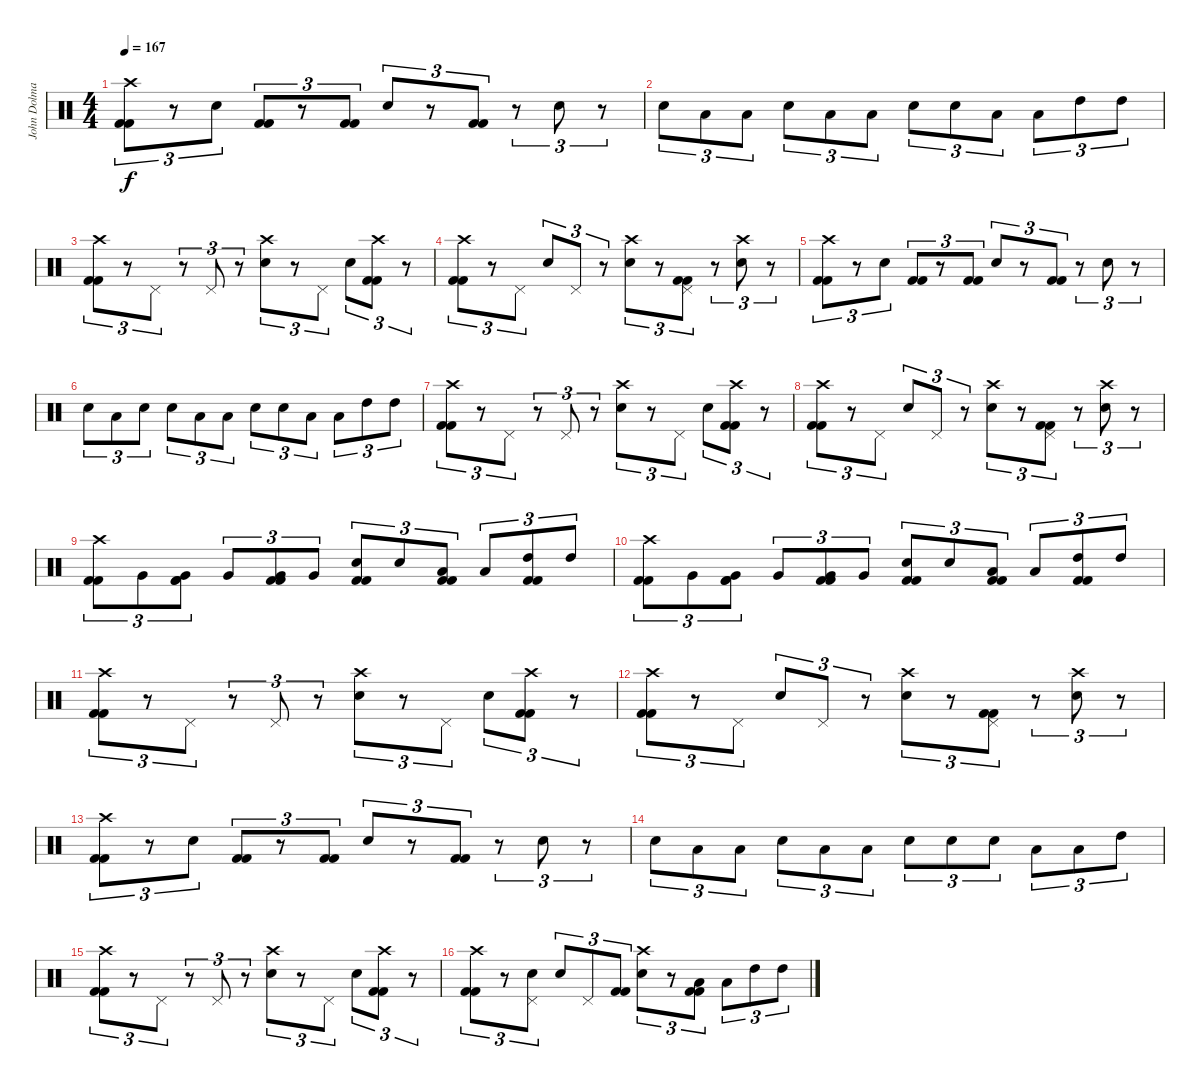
\track ("John Dolmayan" "John Dolma") {instrument percussion}
\staff {score}
\articulation defaults
\ts (4 4)
\tempo 167
\clef neutral
\ks c
("Crash high (hit)" "Kick (hit) 2" "Kick (hit) 2").8{tu (3 2) dy f} r.8{tu (3 2)} "Snare (hit) 2".8{tu (3 2)} ("Kick (hit) 2" "Kick (hit) 2").8{tu (3 2)} r.8{tu (3 2)} ("Kick (hit) 2" "Kick (hit) 2").8{tu (3 2)} "Snare (hit) 2".8{tu (3 2)} r.8{tu (3 2)} ("Kick (hit) 2" "Kick (hit) 2").8{tu (3 2)} r.8{tu (3 2)} "Snare (hit) 2".8{tu (3 2)} r.8{tu (3 2)} |
"Snare (hit) 2".8{tu (3 2)} "Low Tom (hit)".8{tu (3 2)} "Low Tom (hit)".8{tu (3 2)} "Snare (hit) 2".8{tu (3 2)} "Low Tom (hit)".8{tu (3 2)} "Low Tom (hit)".8{tu (3 2)} "Snare (hit) 2".8{tu (3 2)} "Snare (hit) 2".8{tu (3 2)} "Low Tom (hit)".8{tu (3 2)} "Low Tom (hit)".8{tu (3 2)} "High Tom (hit)".8{tu (3 2)} "High Tom (hit)".8{tu (3 2)} |
("Crash high (hit)" "Kick (hit) 2" "Kick (hit) 2").8{tu (3 2)} r.8{tu (3 2)} "Pedal Hi-Hat (hit)".8{tu (3 2)} r.8{tu (3 2)} "Pedal Hi-Hat (hit)".8{tu (3 2)} r.8{tu (3 2)} ("Crash high (hit)" "Snare (hit) 2").8{tu (3 2)} r.8{tu (3 2)} "Pedal Hi-Hat (hit)".8{tu (3 2)} "Snare (hit) 2".8{tu (3 2)} ("Crash high (hit)" "Kick (hit) 2" "Kick (hit) 2").8{tu (3 2)} r.8{tu (3 2)} |
("Crash high (hit)" "Kick (hit) 2" "Kick (hit) 2").8{tu (3 2)} r.8{tu (3 2)} "Pedal Hi-Hat (hit)".8{tu (3 2)} "Snare (hit) 2".8{tu (3 2)} "Pedal Hi-Hat (hit)".8{tu (3 2)} r.8{tu (3 2)} ("Crash high (hit)" "Snare (hit) 2").8{tu (3 2)} r.8{tu (3 2)} ("Pedal Hi-Hat (hit)" "Kick (hit) 2" "Kick (hit) 2").8{tu (3 2)} r.8{tu (3 2)} ("Crash high (hit)" "Snare (hit) 2").8{tu (3 2)} r.8{tu (3 2)} |
("Crash high (hit)" "Kick (hit) 2" "Kick (hit) 2").8{tu (3 2)} r.8{tu (3 2)} "Snare (hit) 2".8{tu (3 2)} ("Kick (hit) 2" "Kick (hit) 2").8{tu (3 2)} r.8{tu (3 2)} ("Kick (hit) 2" "Kick (hit) 2").8{tu (3 2)} "Snare (hit) 2".8{tu (3 2)} r.8{tu (3 2)} ("Kick (hit) 2" "Kick (hit) 2").8{tu (3 2)} r.8{tu (3 2)} "Snare (hit) 2".8{tu (3 2)} r.8{tu (3 2)} |
"Snare (hit) 2".8{tu (3 2)} "Low Tom (hit)".8{tu (3 2)} "Snare (hit) 2".8{tu (3 2)} "Snare (hit) 2".8{tu (3 2)} "Low Tom (hit)".8{tu (3 2)} "Low Tom (hit)".8{tu (3 2)} "Snare (hit) 2".8{tu (3 2)} "Snare (hit) 2".8{tu (3 2)} "Low Tom (hit)".8{tu (3 2)} "Low Tom (hit)".8{tu (3 2)} "High Tom (hit)".8{tu (3 2)} "High Tom (hit)".8{tu (3 2)} |
("Crash high (hit)" "Kick (hit) 2" "Kick (hit) 2").8{tu (3 2)} r.8{tu (3 2)} "Pedal Hi-Hat (hit)".8{tu (3 2)} r.8{tu (3 2)} "Pedal Hi-Hat (hit)".8{tu (3 2)} r.8{tu (3 2)} ("Crash high (hit)" "Snare (hit) 2").8{tu (3 2)} r.8{tu (3 2)} "Pedal Hi-Hat (hit)".8{tu (3 2)} "Snare (hit) 2".8{tu (3 2)} ("Crash high (hit)" "Kick (hit) 2" "Kick (hit) 2").8{tu (3 2)} r.8{tu (3 2)} |
("Crash high (hit)" "Kick (hit) 2" "Kick (hit) 2").8{tu (3 2)} r.8{tu (3 2)} "Pedal Hi-Hat (hit)".8{tu (3 2)} "Snare (hit) 2".8{tu (3 2)} "Pedal Hi-Hat (hit)".8{tu (3 2)} r.8{tu (3 2)} ("Crash high (hit)" "Snare (hit) 2").8{tu (3 2)} r.8{tu (3 2)} ("Pedal Hi-Hat (hit)" "Kick (hit) 2" "Kick (hit) 2").8{tu (3 2)} r.8{tu (3 2)} ("Crash high (hit)" "Snare (hit) 2").8{tu (3 2)} r.8{tu (3 2)} |
("Crash high (hit)" "Kick (hit) 2" "Kick (hit) 2").8{tu (3 2)} "Very Low Tom (hit)".8{tu (3 2)} ("Very Low Tom (hit)" "Kick (hit) 2" "Kick (hit) 2").8{tu (3 2)} "Very Low Tom (hit)".8{tu (3 2)} ("Very Low Tom (hit)" "Kick (hit) 2" "Kick (hit) 2").8{tu (3 2)} "Very Low Tom (hit)".8{tu (3 2)} ("Snare (hit) 2" "Kick (hit) 2" "Kick (hit) 2").8{tu (3 2)} "Snare (hit) 2".8{tu (3 2)} ("Low Tom (hit)" "Kick (hit) 2" "Kick (hit) 2").8{tu (3 2)} "Low Tom (hit)".8{tu (3 2)} ("High Tom (hit)" "Kick (hit) 2" "Kick (hit) 2").8{tu (3 2)} "High Tom (hit)".8{tu (3 2)} |
("Crash high (hit)" "Kick (hit) 2" "Kick (hit) 2").8{tu (3 2)} "Very Low Tom (hit)".8{tu (3 2)} ("Very Low Tom (hit)" "Kick (hit) 2" "Kick (hit) 2").8{tu (3 2)} "Very Low Tom (hit)".8{tu (3 2)} ("Very Low Tom (hit)" "Kick (hit) 2" "Kick (hit) 2").8{tu (3 2)} "Very Low Tom (hit)".8{tu (3 2)} ("Snare (hit) 2" "Kick (hit) 2" "Kick (hit) 2").8{tu (3 2)} "Snare (hit) 2".8{tu (3 2)} ("Low Tom (hit)" "Kick (hit) 2" "Kick (hit) 2").8{tu (3 2)} "Low Tom (hit)".8{tu (3 2)} ("High Tom (hit)" "Kick (hit) 2" "Kick (hit) 2").8{tu (3 2)} "High Tom (hit)".8{tu (3 2)} |
("Crash high (hit)" "Kick (hit) 2" "Kick (hit) 2").8{tu (3 2)} r.8{tu (3 2)} "Pedal Hi-Hat (hit)".8{tu (3 2)} r.8{tu (3 2)} "Pedal Hi-Hat (hit)".8{tu (3 2)} r.8{tu (3 2)} ("Crash high (hit)" "Snare (hit) 2").8{tu (3 2)} r.8{tu (3 2)} "Pedal Hi-Hat (hit)".8{tu (3 2)} "Snare (hit) 2".8{tu (3 2)} ("Crash high (hit)" "Kick (hit) 2" "Kick (hit) 2").8{tu (3 2)} r.8{tu (3 2)} |
("Crash high (hit)" "Kick (hit) 2" "Kick (hit) 2").8{tu (3 2)} r.8{tu (3 2)} "Pedal Hi-Hat (hit)".8{tu (3 2)} "Snare (hit) 2".8{tu (3 2)} "Pedal Hi-Hat (hit)".8{tu (3 2)} r.8{tu (3 2)} ("Crash high (hit)" "Snare (hit) 2").8{tu (3 2)} r.8{tu (3 2)} ("Pedal Hi-Hat (hit)" "Kick (hit) 2" "Kick (hit) 2").8{tu (3 2)} r.8{tu (3 2)} ("Crash high (hit)" "Snare (hit) 2").8{tu (3 2)} r.8{tu (3 2)} |
("Crash high (hit)" "Kick (hit) 2" "Kick (hit) 2").8{tu (3 2)} r.8{tu (3 2)} "Snare (hit) 2".8{tu (3 2)} ("Kick (hit) 2" "Kick (hit) 2").8{tu (3 2)} r.8{tu (3 2)} ("Kick (hit) 2" "Kick (hit) 2").8{tu (3 2)} "Snare (hit) 2".8{tu (3 2)} r.8{tu (3 2)} ("Kick (hit) 2" "Kick (hit) 2").8{tu (3 2)} r.8{tu (3 2)} "Snare (hit) 2".8{tu (3 2)} r.8{tu (3 2)} |
"Snare (hit) 2".8{tu (3 2)} "Low Tom (hit)".8{tu (3 2)} "Low Tom (hit)".8{tu (3 2)} "Snare (hit) 2".8{tu (3 2)} "Low Tom (hit)".8{tu (3 2)} "Low Tom (hit)".8{tu (3 2)} "Snare (hit) 2".8{tu (3 2)} "Snare (hit) 2".8{tu (3 2)} "Snare (hit) 2".8{tu (3 2)} "Low Tom (hit)".8{tu (3 2)} "Low Tom (hit)".8{tu (3 2)} "High Tom (hit)".8{tu (3 2)} |
("Crash high (hit)" "Kick (hit) 2" "Kick (hit) 2").8{tu (3 2)} r.8{tu (3 2)} "Pedal Hi-Hat (hit)".8{tu (3 2)} r.8{tu (3 2)} "Pedal Hi-Hat (hit)".8{tu (3 2)} r.8{tu (3 2)} ("Crash high (hit)" "Snare (hit) 2").8{tu (3 2)} r.8{tu (3 2)} "Pedal Hi-Hat (hit)".8{tu (3 2)} "Snare (hit) 2".8{tu (3 2)} ("Crash high (hit)" "Kick (hit) 2" "Kick (hit) 2").8{tu (3 2)} r.8{tu (3 2)} |
("Crash high (hit)" "Kick (hit) 2" "Kick (hit) 2").8{tu (3 2)} r.8{tu (3 2)} ("Pedal Hi-Hat (hit)" "Snare (hit) 2").8{tu (3 2)} "Snare (hit) 2".8{tu (3 2)} "Pedal Hi-Hat (hit)".8{tu (3 2)} ("Kick (hit) 2" "Kick (hit) 2").8{tu (3 2)} ("Crash high (hit)" "Snare (hit) 2").8{tu (3 2)} r.8{tu (3 2)} ("Low Tom (hit)" "Kick (hit) 2" "Kick (hit) 2").8{tu (3 2)} "Low Tom (hit)".8{tu (3 2)} "High Tom (hit)".8{tu (3 2)} "High Tom (hit)".8{tu (3 2)}
